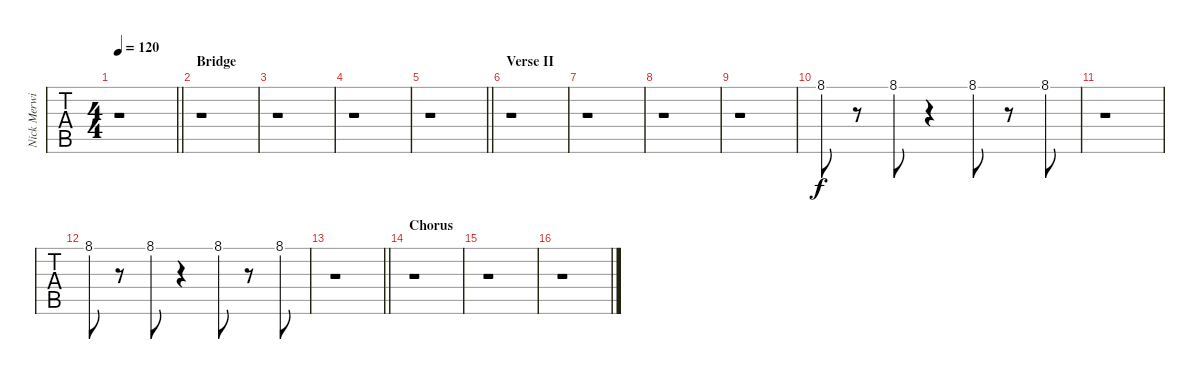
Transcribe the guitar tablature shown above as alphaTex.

\track ("Nick Merwin's guitar" "Nick Merwi") {instrument electricguitarclean}
\staff {tabs}
\tuning (E4 B3 G3 D3 A2 E2) {hide}
\ts (4 4)
\tempo 120
\clef g2
\barLineRight lightlight
\ks c
r.1{dy f} |
\section ("" "Bridge")
r.1 |
r.1 |
r.1 |
\barLineRight lightlight
r.1 |
\section ("" "Verse II")
r.1 |
r.1 |
r.1 |
r.1 |
8.1.8 r.8 8.1.8 r.4 8.1.8 r.8 8.1.8 |
r.1 |
8.1.8 r.8 8.1.8 r.4 8.1.8 r.8 8.1.8 |
\barLineRight lightlight
r.1 |
\section ("" "Chorus")
r.1 |
r.1 |
r.1
